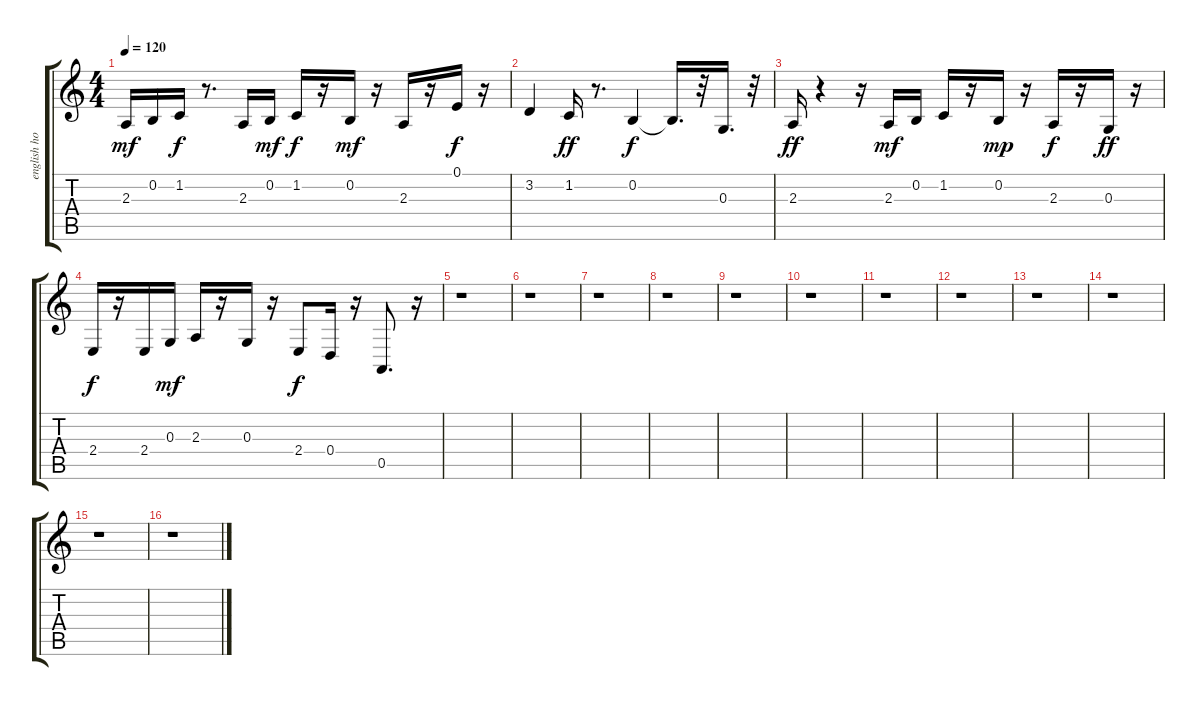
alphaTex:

\track ("english horn" "english ho") {instrument englishhorn}
\staff {score tabs}
\tuning (E4 B3 G3 D3 A2 E2) {hide}
\ts (4 4)
\tempo 120
\clef g2
\ks c
2.3.16{dy mf} 0.2.16 1.2.16{dy f} r.8{d} 2.3.16 0.2.16{dy mf} 1.2.16{dy f} r.16 0.2.16{dy mf} r.16 2.3.16 r.16 0.1.16{dy f} r.16 |
3.2.4 1.2.16{dy ff} r.8{d} 0.2.4{dy f} 0.2{t}.16{d} r.32 0.3.16{d} r.32 |
2.3.16{dy ff} r.4 r.16 2.3.16{dy mf} 0.2.16 1.2.16 r.16 0.2.16{dy mp} r.16 2.3.16{dy f} r.16 0.3.16{dy ff} r.16 |
2.4.16{dy f} r.16 2.4.16 0.3.16{dy mf} 2.3.16 r.16 0.3.16 r.16 2.4.8{dy f} 0.4.16 r.16 0.5.8{d} r.16 |
r.1 |
r.1 |
r.1 |
r.1 |
r.1 |
r.1 |
r.1 |
r.1 |
r.1 |
r.1 |
r.1 |
r.1
